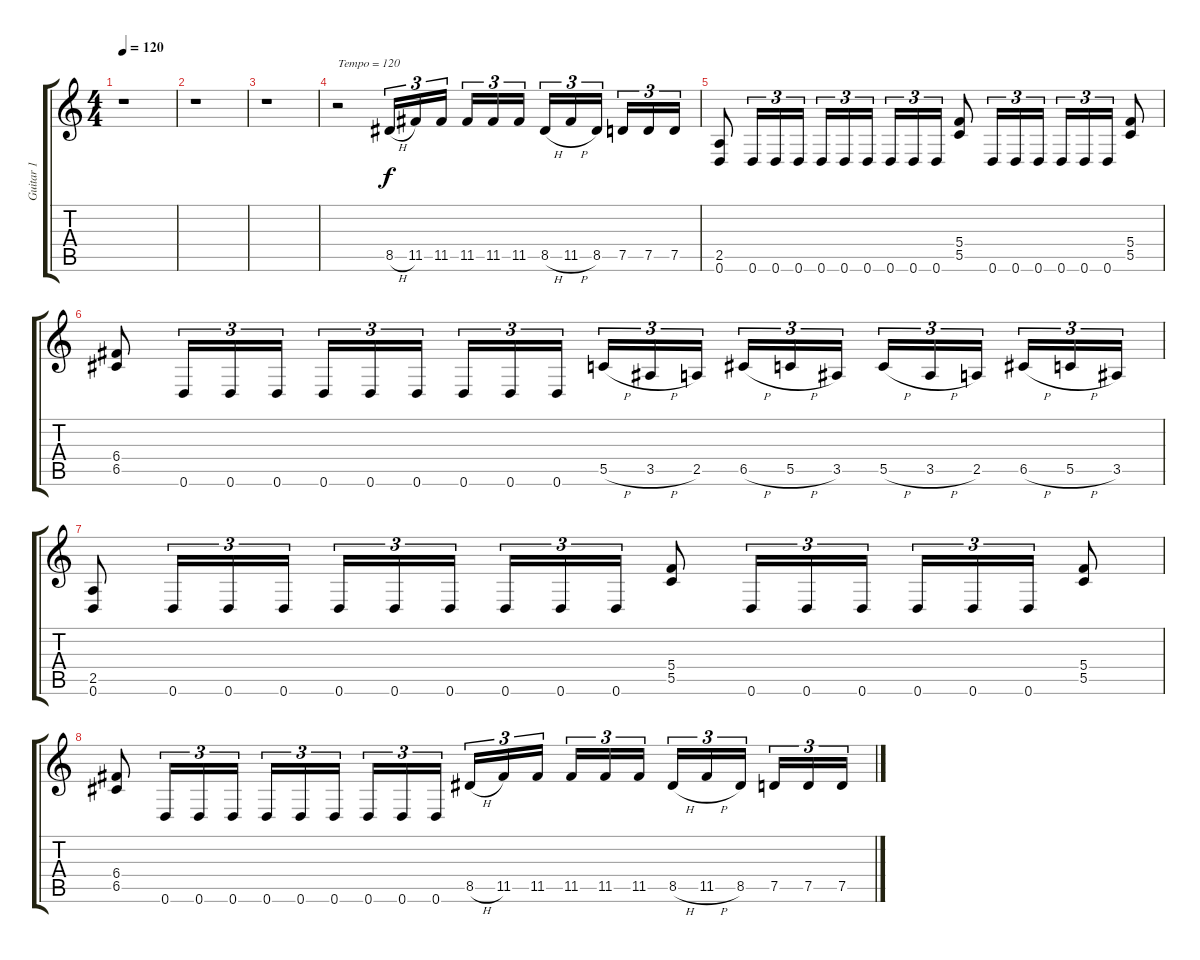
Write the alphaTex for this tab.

\track ("Guitar 1" "Guitar 1") {instrument overdrivenguitar}
\staff {score tabs}
\tuning (D4 A3 F3 C3 G2 D2) {hide}
\ts (4 4)
\section ("" "")
\tempo 120
\clef g2
\ks c
r.1{dy f instrument overdrivenguitar} |
r.1 |
r.1 |
r.2{txt "Tempo = 120"} 8.5{h}.16{tu (3 2)} 11.5.16{tu (3 2)} 11.5.16{tu (3 2)} 11.5.16{tu (3 2)} 11.5.16{tu (3 2)} 11.5.16{tu (3 2)} 8.5{h}.16{tu (3 2)} 11.5{h}.16{tu (3 2)} 8.5.16{tu (3 2)} 7.5.16{tu (3 2)} 7.5.16{tu (3 2)} 7.5.16{tu (3 2)} |
\section ("" "")
(2.5 0.6).8 0.6.16{tu (3 2)} 0.6.16{tu (3 2)} 0.6.16{tu (3 2)} 0.6.16{tu (3 2)} 0.6.16{tu (3 2)} 0.6.16{tu (3 2)} 0.6.16{tu (3 2)} 0.6.16{tu (3 2)} 0.6.16{tu (3 2)} (5.4 5.5).8 0.6.16{tu (3 2)} 0.6.16{tu (3 2)} 0.6.16{tu (3 2)} 0.6.16{tu (3 2)} 0.6.16{tu (3 2)} 0.6.16{tu (3 2)} (5.4 5.5).8 |
(6.4 6.5).8 0.6.16{tu (3 2)} 0.6.16{tu (3 2)} 0.6.16{tu (3 2)} 0.6.16{tu (3 2)} 0.6.16{tu (3 2)} 0.6.16{tu (3 2)} 0.6.16{tu (3 2)} 0.6.16{tu (3 2)} 0.6.16{tu (3 2)} 5.5{h}.16{tu (3 2)} 3.5{h}.16{tu (3 2)} 2.5.16{tu (3 2)} 6.5{h}.16{tu (3 2)} 5.5{h}.16{tu (3 2)} 3.5.16{tu (3 2)} 5.5{h}.16{tu (3 2)} 3.5{h}.16{tu (3 2)} 2.5.16{tu (3 2)} 6.5{h}.16{tu (3 2)} 5.5{h}.16{tu (3 2)} 3.5.16{tu (3 2)} |
(2.5 0.6).8 0.6.16{tu (3 2)} 0.6.16{tu (3 2)} 0.6.16{tu (3 2)} 0.6.16{tu (3 2)} 0.6.16{tu (3 2)} 0.6.16{tu (3 2)} 0.6.16{tu (3 2)} 0.6.16{tu (3 2)} 0.6.16{tu (3 2)} (5.4 5.5).8 0.6.16{tu (3 2)} 0.6.16{tu (3 2)} 0.6.16{tu (3 2)} 0.6.16{tu (3 2)} 0.6.16{tu (3 2)} 0.6.16{tu (3 2)} (5.4 5.5).8 |
(6.4 6.5).8 0.6.16{tu (3 2)} 0.6.16{tu (3 2)} 0.6.16{tu (3 2)} 0.6.16{tu (3 2)} 0.6.16{tu (3 2)} 0.6.16{tu (3 2)} 0.6.16{tu (3 2)} 0.6.16{tu (3 2)} 0.6.16{tu (3 2)} 8.5{h}.16{tu (3 2)} 11.5.16{tu (3 2)} 11.5.16{tu (3 2)} 11.5.16{tu (3 2)} 11.5.16{tu (3 2)} 11.5.16{tu (3 2)} 8.5{h}.16{tu (3 2)} 11.5{h}.16{tu (3 2)} 8.5.16{tu (3 2)} 7.5.16{tu (3 2)} 7.5.16{tu (3 2)} 7.5.16{tu (3 2)}
